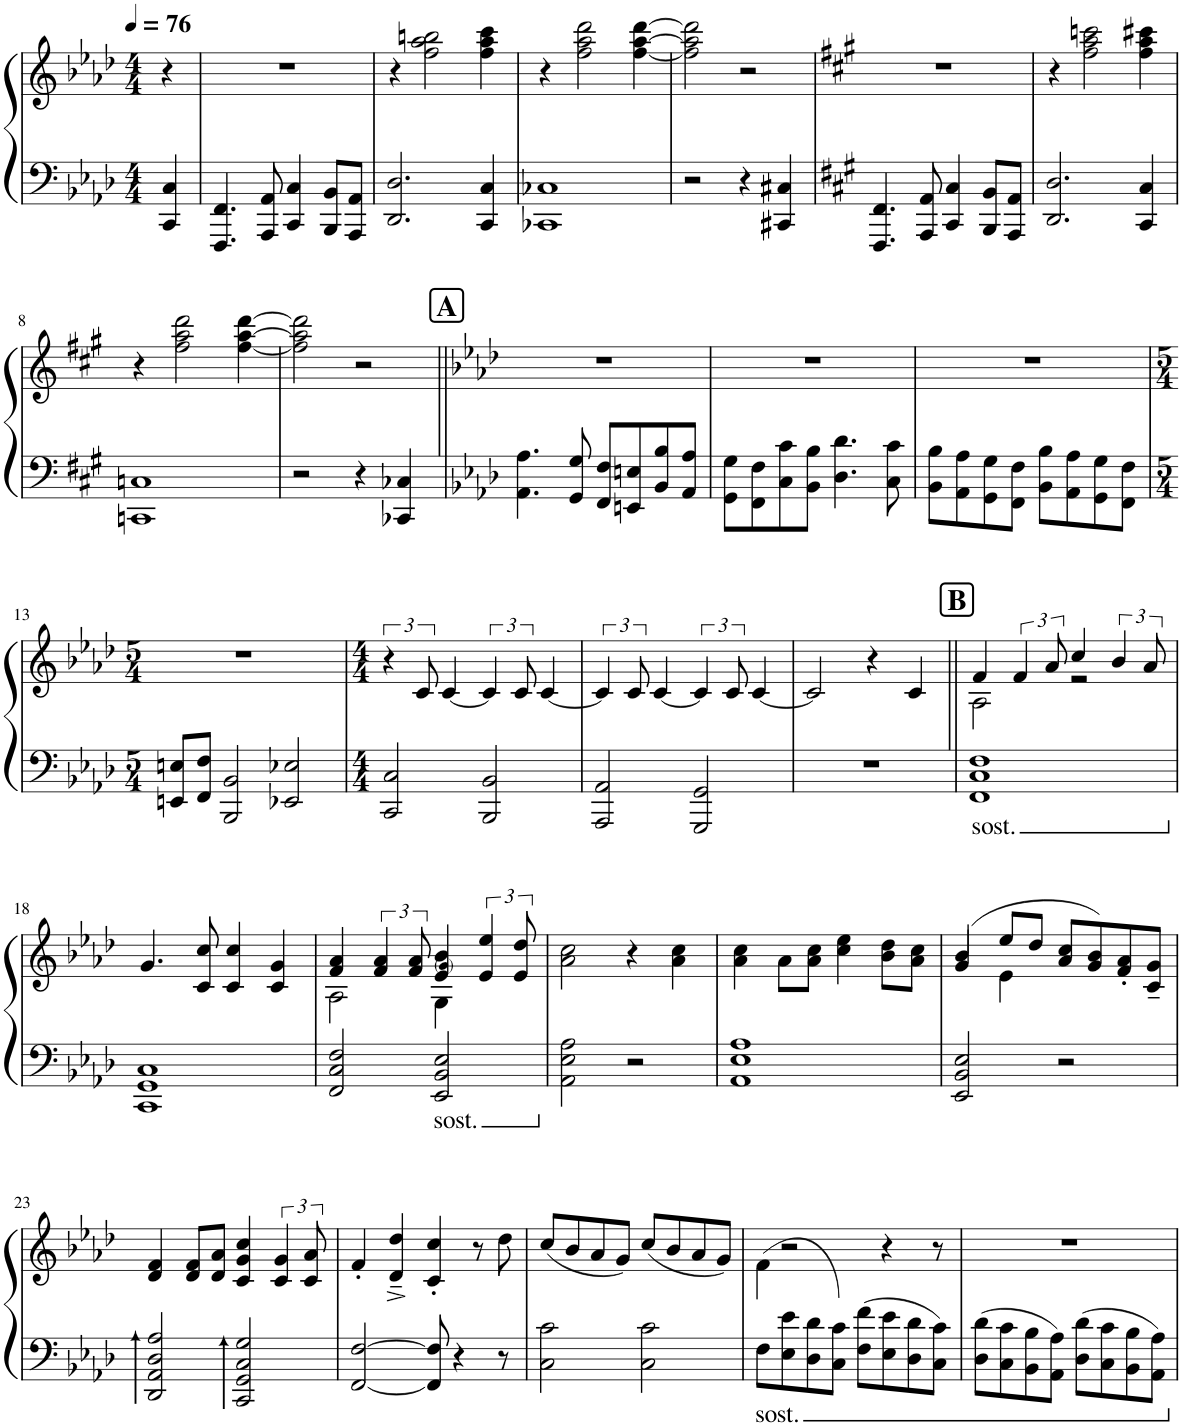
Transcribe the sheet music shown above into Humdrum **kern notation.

**kern	**kern
*part1	*part1
*staff2	*staff1
*I"Piano	*
*I'Pno.	*
*clefF4	*clefG2
*k[b-e-a-d-]	*k[b-e-a-d-]
*M4/4	*M4/4
*MM76	*MM76
=1	=1
4CC/ 4C/	4r
=2	=2
4.FFF/ 4.FF/	1r
8AAA-/ 8AA-/	.
4CC/ 4C/	.
8BBB-/ 8BB-/L	.
8AAA-/ 8AA-/J	.
=3	=3
2.DD-/ 2.D-/	4r
.	2ff\ 2aa-\ 2bbn\
4CC/ 4C/	4ff\ 4aa-\ 4ccc\
=4	=4
1CC-X 1C-X	4r
.	2ff\ 2aa-\ 2ddd-\
.	[4ff\ [4aa-\ [4ddd-\
=5	=5
2r	2ff\] 2aa-\] 2ddd-\]
4r	2r
4CC#X/ 4C#X/	.
=6	=6
*k[f#c#g#]	*k[f#c#g#]
4.FFF#/ 4.FF#/	1r
8AAA/ 8AA/	.
4CC#/ 4C#/	.
8BBB/ 8BB/L	.
8AAA/ 8AA/J	.
=7	=7
2.DD/ 2.D/	4r
.	2ff#\ 2aa\ 2cccn\
4CC#/ 4C#/	4ff#\ 4aa\ 4ccc#X\
!!LO:LB:g=z
=8	=8
1CCn 1Cn	4r
.	2ff#\ 2aa\ 2ddd\
.	[4ff#\ [4aa\ [4ddd\
=9	=9
2r	2ff#\] 2aa\] 2ddd\]
4r	2r
4CC-X/ 4C-X/	.
!!LO:REH:place=s1:a:B:cj:fs=14:t=A
=10||	=10||
*k[b-e-a-d-]	*k[b-e-a-d-]
4.AA-\ 4.A-\	1r
8GG/ 8G/	.
8FF/ 8F/L	.
8EEn/ 8En/	.
8BB-/ 8B-/	.
8AA-/ 8A-/J	.
=11	=11
8GG\ 8G\L	1r
8FF\ 8F\	.
8C\ 8c\	.
8BB-\ 8B-\J	.
4.D-\ 4.d-\	.
8C\ 8c\	.
=12	=12
8BB-\ 8B-\L	1r
8AA-\ 8A-\	.
8GG\ 8G\	.
8FF\ 8F\J	.
8BB-\ 8B-\L	.
8AA-\ 8A-\	.
8GG\ 8G\	.
8FF\ 8F\J	.
!!LO:LB:g=z
=13	=13
*M5/4	*M5/4
8EEn/ 8En/L	4%5r
8FF/ 8F/J	.
2BBB-/ 2BB-/	.
2EE-X/ 2E-X/	.
=14	=14
*M4/4	*M4/4
2CC/ 2C/	6r
.	12c/
.	[4c/
2BBB-/ 2BB-/	6c/]
.	12c/
.	[4c/
=15	=15
2AAA-/ 2AA-/	6c/]
.	12c/
.	[4c/
2GGG/ 2GG/	6c/]
.	12c/
.	[4c/
=16	=16
1r	2c/]
.	4r
.	4c/
!!LO:REH:place=s1:a:B:cj:fs=14:t=B
=17||	=17||
*	*^
1FF 1C 1F	4f/	2A-\
.	6f/	.
.	12a-/	.
.	4cc/	2r
.	6b-/	.
.	12a-/	.
*	*v	*v
!!LO:LB:g=z
=18	=18
1CC 1GG 1C	4.g/
.	8c/ 8cc/
.	4c/ 4cc/
.	4c/ 4g/
=19	=19
*	*^
2FF/ 2C/ 2F/	4f/ 4a-/	2A-\
.	6f/ 6a-/	.
.	12f/ 12a-/	.
2EE-/ 2BB-/ 2E-/	4e-/ 4g/ 4b-/	4G\
.	6e-/ 6ee-/	4ryy
.	12e-/ 12dd-/	.
*	*v	*v
=20	=20
2AA-\ 2E-\ 2A-\	2a-\ 2cc\
2r	4r
.	4a-\ 4cc\
=21	=21
1AA- 1E- 1A-	4a-\ 4cc\
.	8a-\L
.	8a-\ 8cc\J
.	4cc\ 4ee-\
.	8b-\ 8dd-\L
.	8a-\ 8cc\J
=22	=22
*	*^
2EE-/ 2BB-/ 2E-/	(4b-/	4g/
.	8ee-/L	4e-\
.	8dd-/J	.
2r	8a-/ 8cc/L	2ryy
.	8g/ 8b-/)	.
.	8f/'< 8a-/'<	.
.	8c/~< 8g/~<J	.
*	*v	*v
!!LO:LB:g=z
=23	=23
2DD-/: 2AA-/: 2D-/: 2A-/:	4d-/ 4f/
.	8d-/ 8f/L
.	8d-/ 8a-/J
2CC/: 2GG/: 2C/: 2G/:	4c/ 4g/ 4cc/
.	6c/ 6g/
.	12c/ 12a-/
=24	=24
[2FF/ [2F/	4f'/
.	4d-/~^ 4dd-/~^
8FF/] 8F/]	4c/' 4cc/'
4r	.
.	8r
8r	8dd-\
=25	=25
2C\ 2c\	(8cc/L
.	8b-/
.	8a-/
.	8g/J)
2C\ 2c\	(8cc/L
.	8b-/
.	8a-/
.	8g/J)
=26	=26
8F\L	(8f\
8E-\ 8e-\	2r
8D-\ 8d-\	.
8C\ 8c\J)	.
8F\ 8f\L	.
8E-\ 8e-\	4r
8D-\ 8d-\	.
8C\ 8c\J	8r
=27	=27
8D-\ 8d-\L	1r
8C\ 8c\	.
8BB-\ 8B-\	.
8AA-\ 8A-\J	.
8D-\ 8d-\L	.
8C\ 8c\	.
8BB-\ 8B-\	.
8AA-\ 8A-\J	.
=	=
*-	*-
